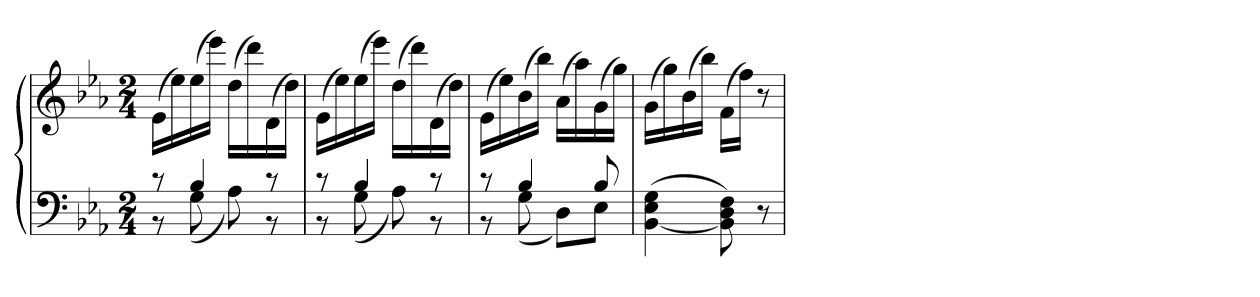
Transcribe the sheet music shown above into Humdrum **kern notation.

**kern	**kern
*part1	*part1
*staff2	*staff1
*clefF4	*clefG2
*k[b-e-a-]	*k[b-e-a-]
*E-:	*E-:
*M2/4	*M2/4
=	=
*^	*
8r	8r	(16e-LL
.	.	16ee-)
4B-	(8G	(16ee-
.	.	16eee-JJ)
.	8A-)	(16ddLL
.	.	16ddd)
8r	8r	(16d
.	.	16ddJJ)
=116	=116	=116
8r	8r	(16e-LL
.	.	16ee-)
4B-	(8G	(16ee-
.	.	16eee-JJ)
.	8A-)	(16ddLL
.	.	16ddd)
8r	8r	(16d
.	.	16ddJJ)
=117	=117	=117
8r	8r	(16e-LL
.	.	16ee-)
4B-	(8G	(16b-
.	.	16bb-JJ)
.	8DL)	(16a-LL
.	.	16aa-)
8B-	8E-J	(16g
.	.	16ggJJ)
*v	*v	*
=118	=118
([4BB- 4E- 4G	(16gLL
.	16gg)
.	(16b-
.	16bb-JJ)
8BB-] 8D 8F)	(16fLL
.	16ffJJ)
8r	8r
=	=
*-	*-
